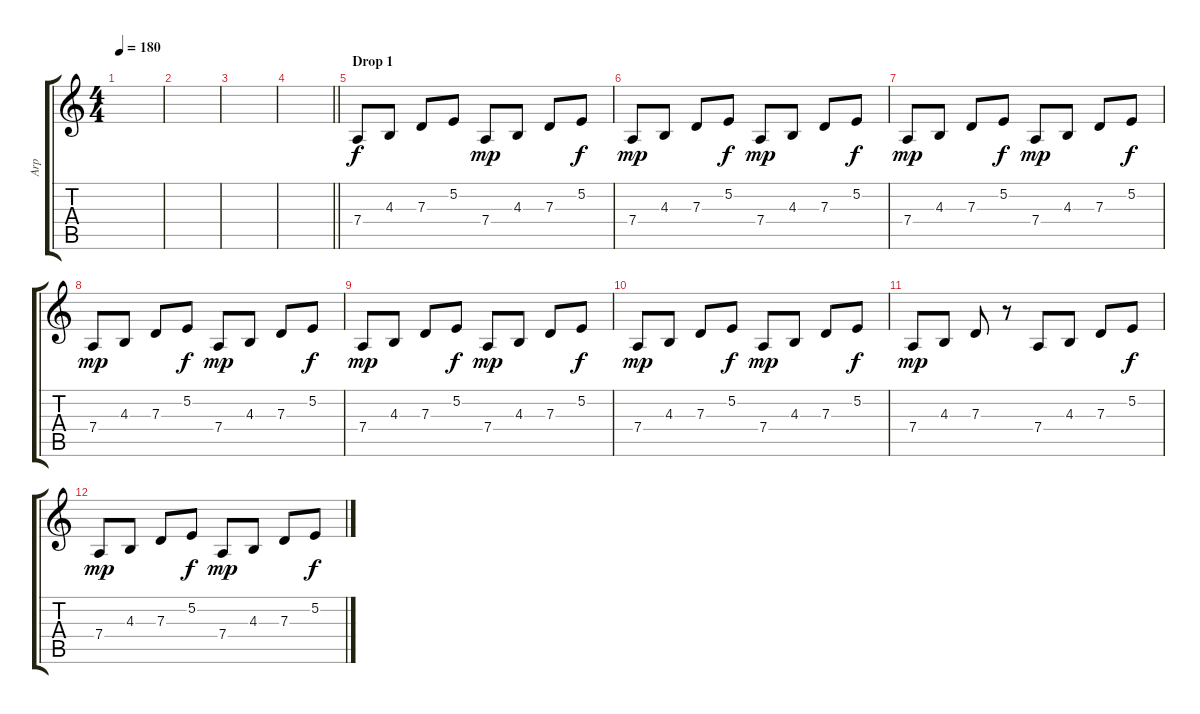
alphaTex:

\track ("Arp" "Arp") {instrument lead1square}
\staff {score tabs}
\tuning (E4 B3 G3 D3 A2 E2) {hide}
\ts (4 4)
\tempo 180
\clef g2
\ks c
|
|
|
\barLineRight lightlight
|
\section ("" "Drop 1")
7.4.8{volume 7} 4.3.8 7.3.8 5.2.8{dy f} 7.4.8{dy mp} 4.3.8 7.3.8 5.2.8{dy f} |
7.4.8{dy mp} 4.3.8 7.3.8 5.2.8{dy f} 7.4.8{dy mp} 4.3.8 7.3.8 5.2.8{dy f} |
7.4.8{dy mp} 4.3.8 7.3.8 5.2.8{dy f} 7.4.8{dy mp} 4.3.8 7.3.8 5.2.8{dy f} |
7.4.8{dy mp} 4.3.8 7.3.8 5.2.8{dy f} 7.4.8{dy mp} 4.3.8 7.3.8 5.2.8{dy f} |
7.4.8{dy mp} 4.3.8 7.3.8 5.2.8{dy f} 7.4.8{dy mp} 4.3.8 7.3.8 5.2.8{dy f} |
7.4.8{dy mp} 4.3.8 7.3.8 5.2.8{dy f} 7.4.8{dy mp} 4.3.8 7.3.8 5.2.8{dy f} |
7.4.8{dy mp volume 0} 4.3.8 7.3.8 r.8 7.4.8 4.3.8 7.3.8 5.2.8{dy f} |
7.4.8{dy mp} 4.3.8 7.3.8 5.2.8{dy f} 7.4.8{dy mp} 4.3.8 7.3.8 5.2.8{dy f}
